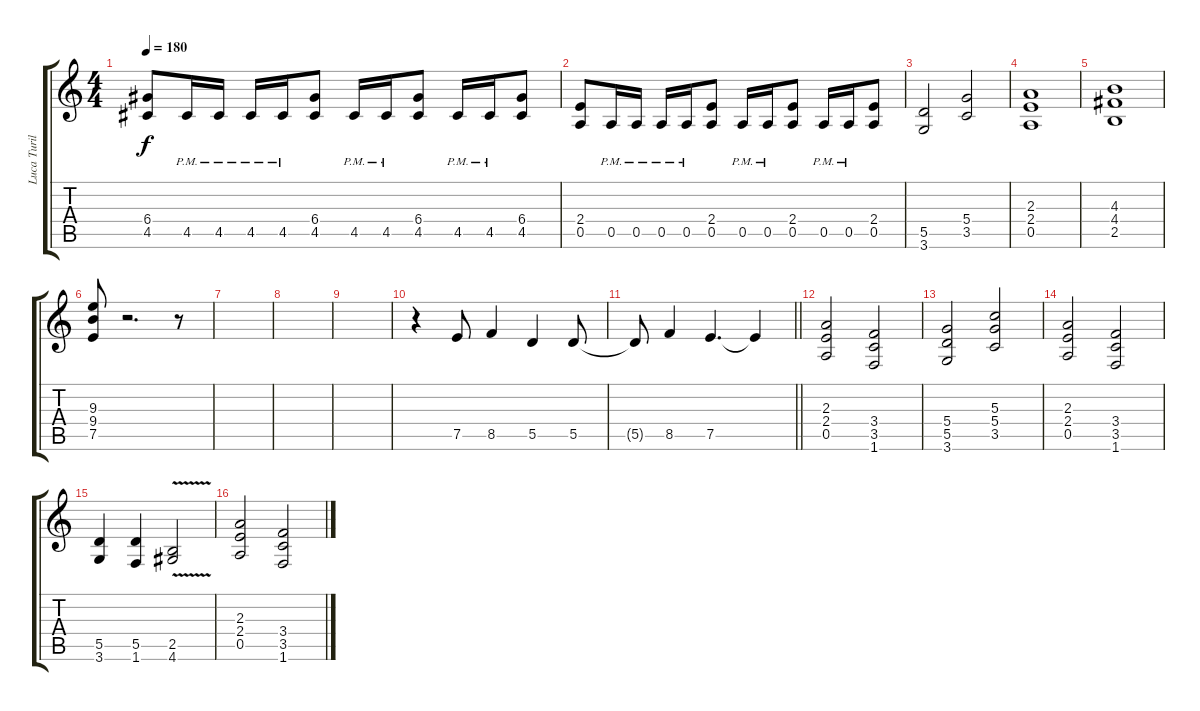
\track ("Luca Turilli And Dominique Leurquin" "Luca Turil") {instrument distortionguitar}
\staff {score tabs}
\tuning (E4 B3 G3 D3 A2 E2) {hide}
\ts (4 4)
\tempo 180
\clef g2
\ks c
(6.4 4.5).8{dy f} 4.5{pm}.16 4.5{pm}.16 4.5{pm}.16 4.5{pm}.16 (6.4 4.5).8 4.5{pm}.16 4.5{pm}.16 (6.4 4.5).8 4.5{pm}.16 4.5{pm}.16 (6.4 4.5).8 |
(2.4 0.5).8 0.5{pm}.16 0.5{pm}.16 0.5{pm}.16 0.5{pm}.16 (2.4 0.5).8 0.5{pm}.16 0.5{pm}.16 (2.4 0.5).8 0.5{pm}.16 0.5{pm}.16 (2.4 0.5).8 |
(5.5 3.6).2 (5.4 3.5).2 |
(2.3 2.4 0.5).1 |
(4.3 4.4 2.5).1 |
(9.3 9.4 7.5).8 r.2{d} r.8 |
|
|
|
r.4 7.5.8 8.5.4 5.5.4 5.5.8 |
\barLineRight lightlight
5.5{t}.8 8.5.4 7.5.4{d} 7.5{t}.4 |
(2.3 2.4 0.5).2 (3.4 3.5 1.6).2 |
(5.4 5.5 3.6).2 (5.3 5.4 3.5).2 |
(2.3 2.4 0.5).2 (3.4 3.5 1.6).2 |
(5.5 3.6).4 (5.5 1.6).4 (2.5{v} 4.6{v}).2 |
(2.3 2.4 0.5).2 (3.4 3.5 1.6).2
